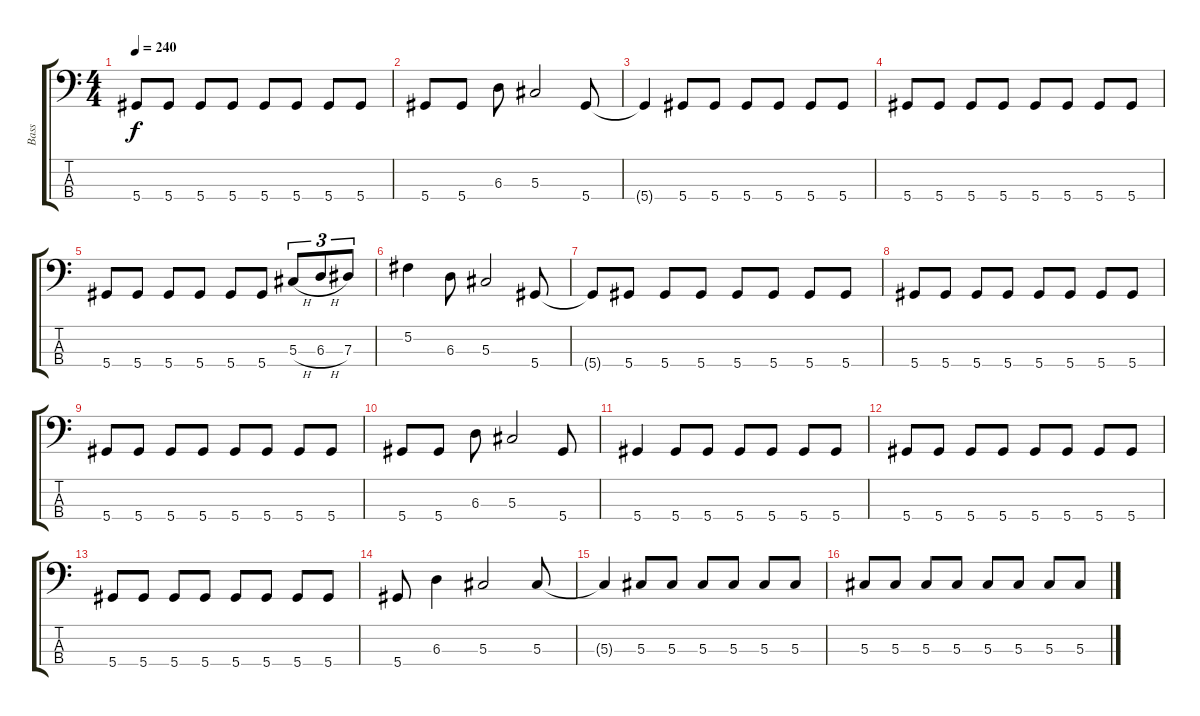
\track ("Bass" "Bass") {instrument electricbassfinger}
\staff {score tabs}
\tuning (Gb2 Db2 Ab1 Eb1) {hide}
\ts (4 4)
\tempo 240
\clef f4
\ks c
5.4.8{dy f} 5.4.8 5.4.8 5.4.8 5.4.8 5.4.8 5.4.8 5.4.8 |
5.4.8 5.4.8 6.3.8 5.3.2 5.4.8 |
5.4{t}.4 5.4.8 5.4.8 5.4.8 5.4.8 5.4.8 5.4.8 |
5.4.8 5.4.8 5.4.8 5.4.8 5.4.8 5.4.8 5.4.8 5.4.8 |
5.4.8 5.4.8 5.4.8 5.4.8 5.4.8 5.4.8 5.3{h}.8{tu (3 2)} 6.3{h}.8{tu (3 2)} 7.3.8{tu (3 2)} |
5.2.4 6.3.8 5.3.2 5.4.8 |
5.4{t}.8 5.4.8 5.4.8 5.4.8 5.4.8 5.4.8 5.4.8 5.4.8 |
5.4.8 5.4.8 5.4.8 5.4.8 5.4.8 5.4.8 5.4.8 5.4.8 |
5.4.8 5.4.8 5.4.8 5.4.8 5.4.8 5.4.8 5.4.8 5.4.8 |
5.4.8 5.4.8 6.3.8 5.3.2 5.4.8 |
5.4.4 5.4.8 5.4.8 5.4.8 5.4.8 5.4.8 5.4.8 |
5.4.8 5.4.8 5.4.8 5.4.8 5.4.8 5.4.8 5.4.8 5.4.8 |
5.4.8 5.4.8 5.4.8 5.4.8 5.4.8 5.4.8 5.4.8 5.4.8 |
5.4.8 6.3.4 5.3.2 5.3.8 |
5.3{t}.4 5.3.8 5.3.8 5.3.8 5.3.8 5.3.8 5.3.8 |
5.3.8 5.3.8 5.3.8 5.3.8 5.3.8 5.3.8 5.3.8 5.3.8
